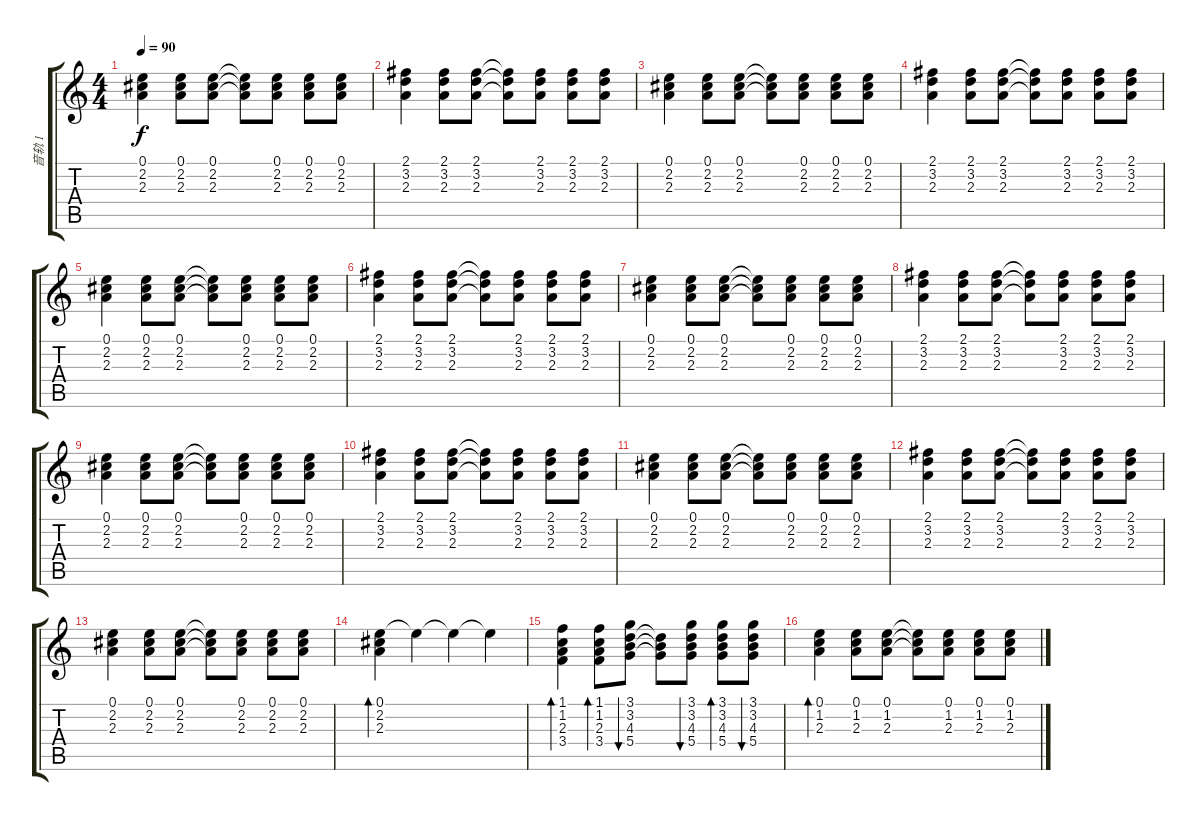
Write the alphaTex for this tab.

\track ("音轨 1" "音轨 1") {instrument acousticguitarsteel}
\staff {score tabs}
\tuning (E4 B3 G3 D3 A2 E2) {hide}
\ts (4 4)
\tempo 90
\clef g2
\ks c
(0.1 2.2 2.3).4{dy f} (0.1 2.2 2.3).8 (0.1 2.2 2.3).8 (0.1{t} 2.2{t} 2.3{t}).8 (0.1 2.2 2.3).8 (0.1 2.2 2.3).8 (0.1 2.2 2.3).8 |
(2.1 3.2 2.3).4 (2.1 3.2 2.3).8 (2.1 3.2 2.3).8 (2.1{t} 3.2{t} 2.3{t}).8 (2.1 3.2 2.3).8 (2.1 3.2 2.3).8 (2.1 3.2 2.3).8 |
(0.1 2.2 2.3).4 (0.1 2.2 2.3).8 (0.1 2.2 2.3).8 (0.1{t} 2.2{t} 2.3{t}).8 (0.1 2.2 2.3).8 (0.1 2.2 2.3).8 (0.1 2.2 2.3).8 |
(2.1 3.2 2.3).4 (2.1 3.2 2.3).8 (2.1 3.2 2.3).8 (2.1{t} 3.2{t} 2.3{t}).8 (2.1 3.2 2.3).8 (2.1 3.2 2.3).8 (2.1 3.2 2.3).8 |
(0.1 2.2 2.3).4 (0.1 2.2 2.3).8 (0.1 2.2 2.3).8 (0.1{t} 2.2{t} 2.3{t}).8 (0.1 2.2 2.3).8 (0.1 2.2 2.3).8 (0.1 2.2 2.3).8 |
(2.1 3.2 2.3).4 (2.1 3.2 2.3).8 (2.1 3.2 2.3).8 (2.1{t} 3.2{t} 2.3{t}).8 (2.1 3.2 2.3).8 (2.1 3.2 2.3).8 (2.1 3.2 2.3).8 |
(0.1 2.2 2.3).4 (0.1 2.2 2.3).8 (0.1 2.2 2.3).8 (0.1{t} 2.2{t} 2.3{t}).8 (0.1 2.2 2.3).8 (0.1 2.2 2.3).8 (0.1 2.2 2.3).8 |
(2.1 3.2 2.3).4 (2.1 3.2 2.3).8 (2.1 3.2 2.3).8 (2.1{t} 3.2{t} 2.3{t}).8 (2.1 3.2 2.3).8 (2.1 3.2 2.3).8 (2.1 3.2 2.3).8 |
(0.1 2.2 2.3).4 (0.1 2.2 2.3).8 (0.1 2.2 2.3).8 (0.1{t} 2.2{t} 2.3{t}).8 (0.1 2.2 2.3).8 (0.1 2.2 2.3).8 (0.1 2.2 2.3).8 |
(2.1 3.2 2.3).4 (2.1 3.2 2.3).8 (2.1 3.2 2.3).8 (2.1{t} 3.2{t} 2.3{t}).8 (2.1 3.2 2.3).8 (2.1 3.2 2.3).8 (2.1 3.2 2.3).8 |
(0.1 2.2 2.3).4 (0.1 2.2 2.3).8 (0.1 2.2 2.3).8 (0.1{t} 2.2{t} 2.3{t}).8 (0.1 2.2 2.3).8 (0.1 2.2 2.3).8 (0.1 2.2 2.3).8 |
(2.1 3.2 2.3).4 (2.1 3.2 2.3).8 (2.1 3.2 2.3).8 (2.1{t} 3.2{t} 2.3{t}).8 (2.1 3.2 2.3).8 (2.1 3.2 2.3).8 (2.1 3.2 2.3).8 |
(0.1 2.2 2.3).4 (0.1 2.2 2.3).8 (0.1 2.2 2.3).8 (0.1{t} 2.2{t} 2.3{t}).8 (0.1 2.2 2.3).8 (0.1 2.2 2.3).8 (0.1 2.2 2.3).8 |
(0.1 2.2 2.3).4{bd 240} 0.1{t}.4 0.1{t}.4 0.1{t}.4 |
(1.1 1.2 2.3 3.4).4{bd 30} (1.1 1.2 2.3 3.4).8{bd 30} (3.1 3.2 4.3 5.4).8{bu 30} (3.2{t} 4.3{t} 5.4{t}).8 (3.1 3.2 4.3 5.4).8{bu 30} (3.1 3.2 4.3 5.4).8{bd 30} (3.1 3.2 4.3 5.4).8{bu 30} |
(0.1 1.2 2.3).4{bd 30} (0.1 1.2 2.3).8 (0.1 1.2 2.3).8 (0.1{t} 1.2{t} 2.3{t}).8 (0.1 1.2 2.3).8 (0.1 1.2 2.3).8 (0.1 1.2 2.3).8
